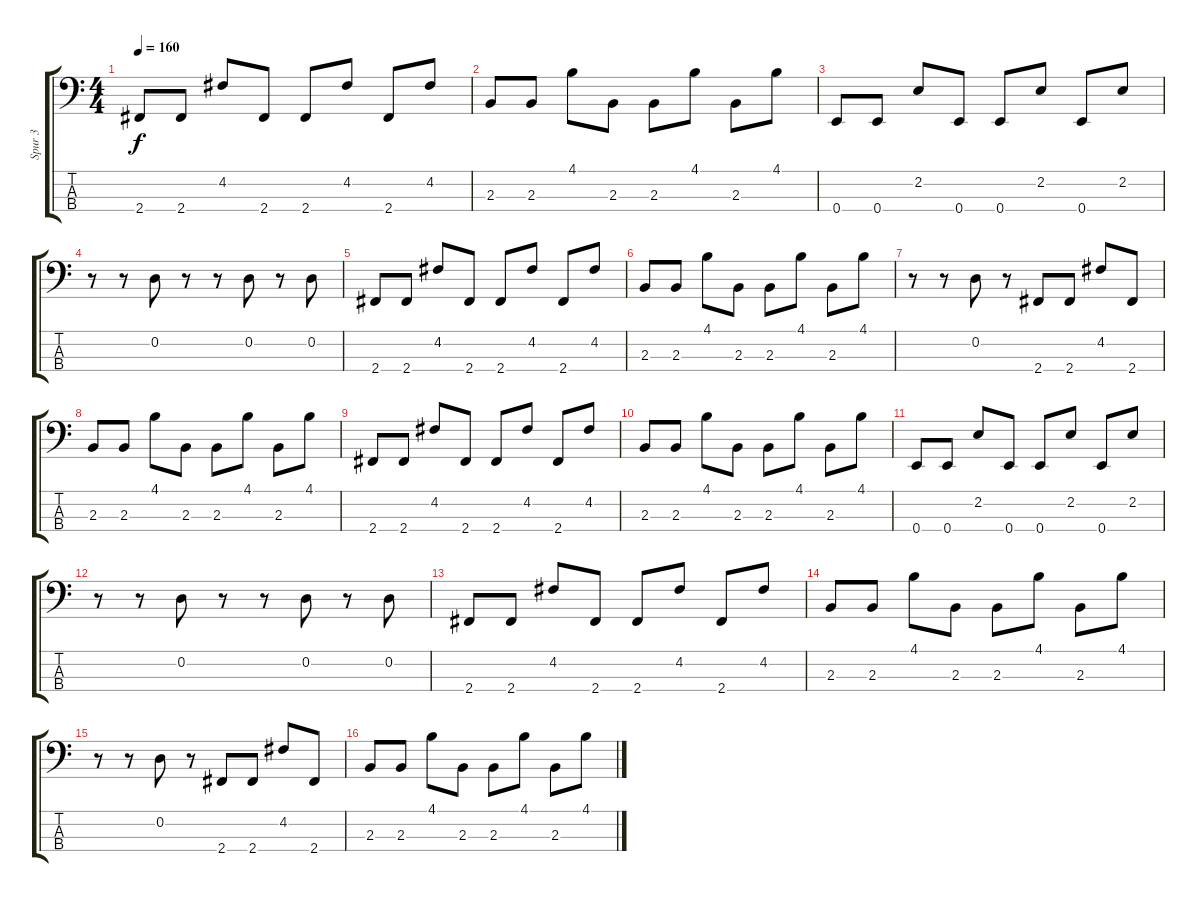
\track ("Spur 3" "Spur 3") {instrument synthbass1}
\staff {score tabs}
\tuning (G2 D2 A1 E1) {hide}
\ts (4 4)
\tempo 160
\clef f4
\ks c
2.4.8{dy f} 2.4.8 4.2.8 2.4.8 2.4.8 4.2.8 2.4.8 4.2.8 |
2.3.8 2.3.8 4.1.8 2.3.8 2.3.8 4.1.8 2.3.8 4.1.8 |
0.4.8 0.4.8 2.2.8 0.4.8 0.4.8 2.2.8 0.4.8 2.2.8 |
r.8 r.8 0.2.8 r.8 r.8 0.2.8 r.8 0.2.8 |
2.4.8 2.4.8 4.2.8 2.4.8 2.4.8 4.2.8 2.4.8 4.2.8 |
2.3.8 2.3.8 4.1.8 2.3.8 2.3.8 4.1.8 2.3.8 4.1.8 |
r.8 r.8 0.2.8 r.8 2.4.8 2.4.8 4.2.8 2.4.8 |
2.3.8 2.3.8 4.1.8 2.3.8 2.3.8 4.1.8 2.3.8 4.1.8 |
2.4.8 2.4.8 4.2.8 2.4.8 2.4.8 4.2.8 2.4.8 4.2.8 |
2.3.8 2.3.8 4.1.8 2.3.8 2.3.8 4.1.8 2.3.8 4.1.8 |
0.4.8 0.4.8 2.2.8 0.4.8 0.4.8 2.2.8 0.4.8 2.2.8 |
r.8 r.8 0.2.8 r.8 r.8 0.2.8 r.8 0.2.8 |
2.4.8 2.4.8 4.2.8 2.4.8 2.4.8 4.2.8 2.4.8 4.2.8 |
2.3.8 2.3.8 4.1.8 2.3.8 2.3.8 4.1.8 2.3.8 4.1.8 |
r.8 r.8 0.2.8 r.8 2.4.8 2.4.8 4.2.8 2.4.8 |
2.3.8 2.3.8 4.1.8 2.3.8 2.3.8 4.1.8 2.3.8 4.1.8
